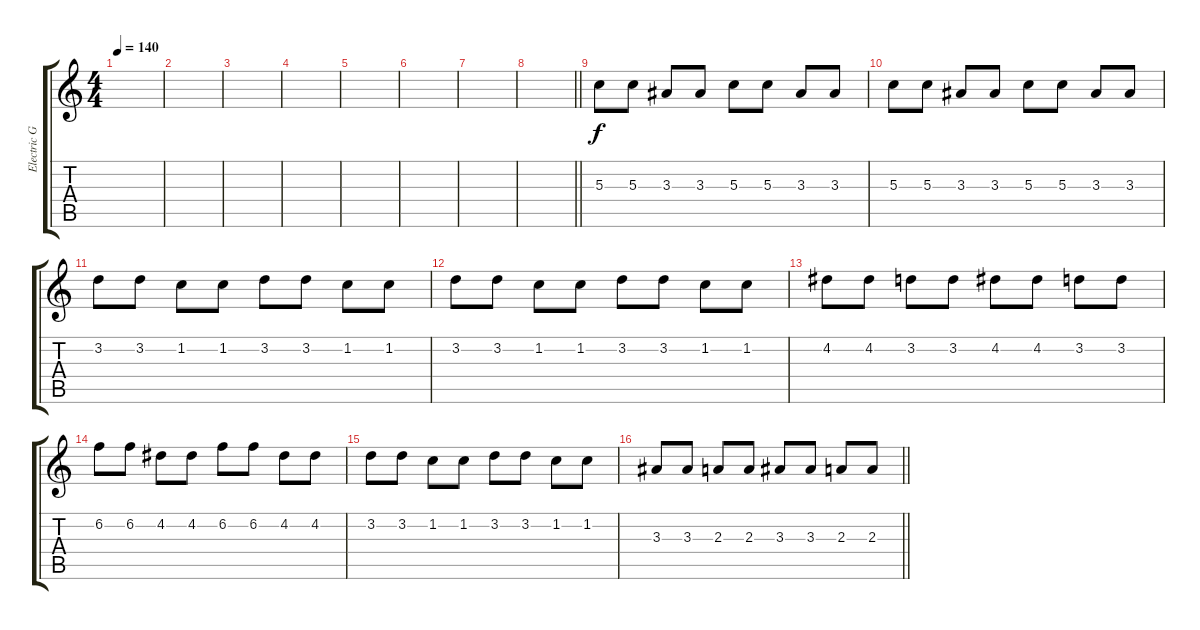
\track ("Electric Guitar" "Electric G") {instrument electricguitarclean}
\staff {score tabs}
\tuning (E4 B3 G3 D3 A2 E2) {hide}
\ts (4 4)
\tempo 140
\clef g2
\ks c
|
|
|
|
|
|
|
\barLineRight lightlight
|
5.3.8 5.3.8 3.3.8 3.3.8 5.3.8 5.3.8 3.3.8 3.3.8 |
5.3.8 5.3.8 3.3.8 3.3.8 5.3.8 5.3.8 3.3.8 3.3.8 |
3.2.8 3.2.8 1.2.8 1.2.8 3.2.8 3.2.8 1.2.8 1.2.8 |
3.2.8 3.2.8 1.2.8 1.2.8 3.2.8 3.2.8 1.2.8 1.2.8 |
4.2.8 4.2.8 3.2.8 3.2.8 4.2.8 4.2.8 3.2.8 3.2.8 |
6.2.8 6.2.8 4.2.8 4.2.8 6.2.8 6.2.8 4.2.8 4.2.8 |
3.2.8 3.2.8 1.2.8 1.2.8 3.2.8 3.2.8 1.2.8 1.2.8 |
\barLineRight lightlight
3.3.8 3.3.8 2.3.8 2.3.8 3.3.8 3.3.8 2.3.8 2.3.8
